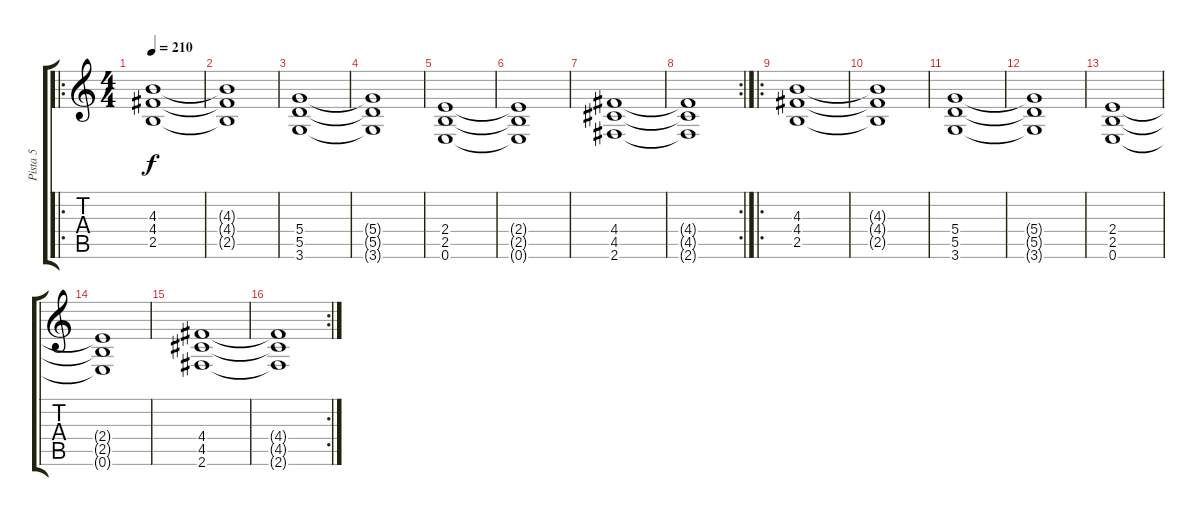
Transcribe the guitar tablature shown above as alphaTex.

\track ("Pista 5" "Pista 5") {instrument distortionguitar}
\staff {score tabs}
\tuning (E4 B3 G3 D3 A2 E2) {hide}
\ro
\ts (4 4)
\tempo 210
\clef g2
\ks c
(4.3 4.4 2.5).1{dy f instrument distortionguitar} |
(4.3{t} 4.4{t} 2.5{t}).1 |
(5.4 5.5 3.6).1 |
(5.4{t} 5.5{t} 3.6{t}).1 |
(2.4 2.5 0.6).1 |
(2.4{t} 2.5{t} 0.6{t}).1 |
(4.4 4.5 2.6).1 |
\rc 2
(4.4{t} 4.5{t} 2.6{t}).1 |
\ro
(4.3 4.4 2.5).1 |
(4.3{t} 4.4{t} 2.5{t}).1 |
(5.4 5.5 3.6).1 |
(5.4{t} 5.5{t} 3.6{t}).1 |
(2.4 2.5 0.6).1 |
(2.4{t} 2.5{t} 0.6{t}).1 |
(4.4 4.5 2.6).1 |
\rc 2
(4.4{t} 4.5{t} 2.6{t}).1
